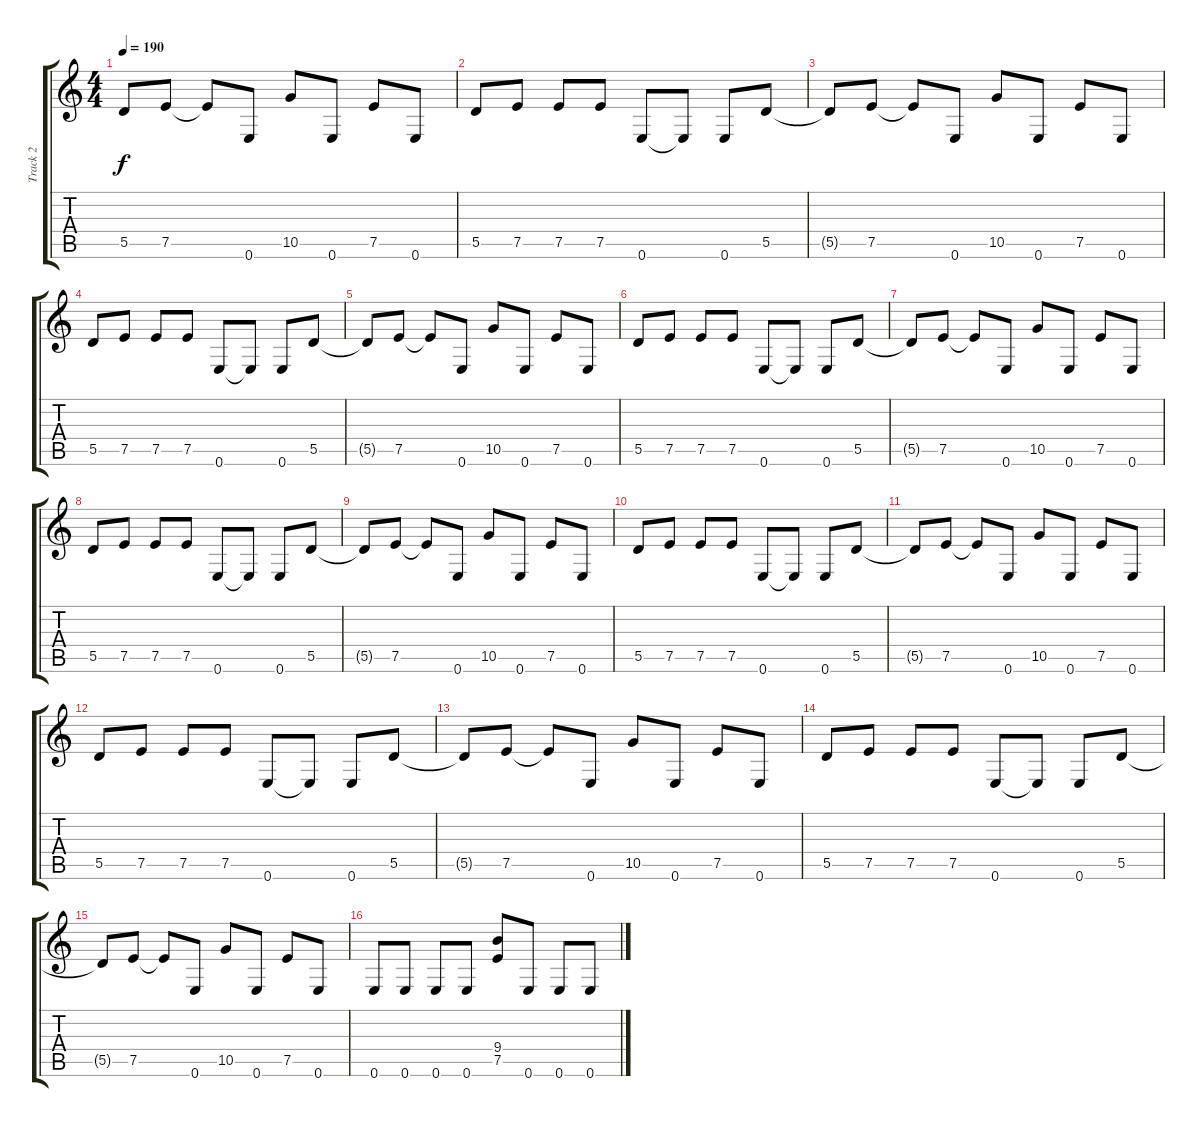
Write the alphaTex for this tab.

\track ("Track 2" "Track 2") {instrument distortionguitar}
\staff {score tabs}
\tuning (E4 B3 G3 D3 A2 E2) {hide}
\ts (4 4)
\tempo 190
\clef g2
\ks c
5.5{t}.8{dy f} 7.5.8 7.5{t}.8 0.6.8 10.5.8 0.6.8 7.5.8 0.6.8 |
5.5.8 7.5.8 7.5.8 7.5.8 0.6.8 0.6{t}.8 0.6.8 5.5.8 |
5.5{t}.8 7.5.8 7.5{t}.8 0.6.8 10.5.8 0.6.8 7.5.8 0.6.8 |
5.5.8 7.5.8 7.5.8 7.5.8 0.6.8 0.6{t}.8 0.6.8 5.5.8 |
5.5{t}.8 7.5.8 7.5{t}.8 0.6.8 10.5.8 0.6.8 7.5.8 0.6.8 |
5.5.8 7.5.8 7.5.8 7.5.8 0.6.8 0.6{t}.8 0.6.8 5.5.8 |
5.5{t}.8 7.5.8 7.5{t}.8 0.6.8 10.5.8 0.6.8 7.5.8 0.6.8 |
5.5.8 7.5.8 7.5.8 7.5.8 0.6.8 0.6{t}.8 0.6.8 5.5.8 |
5.5{t}.8 7.5.8 7.5{t}.8 0.6.8 10.5.8 0.6.8 7.5.8 0.6.8 |
5.5.8 7.5.8 7.5.8 7.5.8 0.6.8 0.6{t}.8 0.6.8 5.5.8 |
5.5{t}.8 7.5.8 7.5{t}.8 0.6.8 10.5.8 0.6.8 7.5.8 0.6.8 |
5.5.8 7.5.8 7.5.8 7.5.8 0.6.8 0.6{t}.8 0.6.8 5.5.8 |
5.5{t}.8 7.5.8 7.5{t}.8 0.6.8 10.5.8 0.6.8 7.5.8 0.6.8 |
5.5.8 7.5.8 7.5.8 7.5.8 0.6.8 0.6{t}.8 0.6.8 5.5.8 |
5.5{t}.8 7.5.8 7.5{t}.8 0.6.8 10.5.8 0.6.8 7.5.8 0.6.8 |
0.6.8 0.6.8 0.6.8 0.6.8 (9.4 7.5).8 0.6.8 0.6.8 0.6.8
